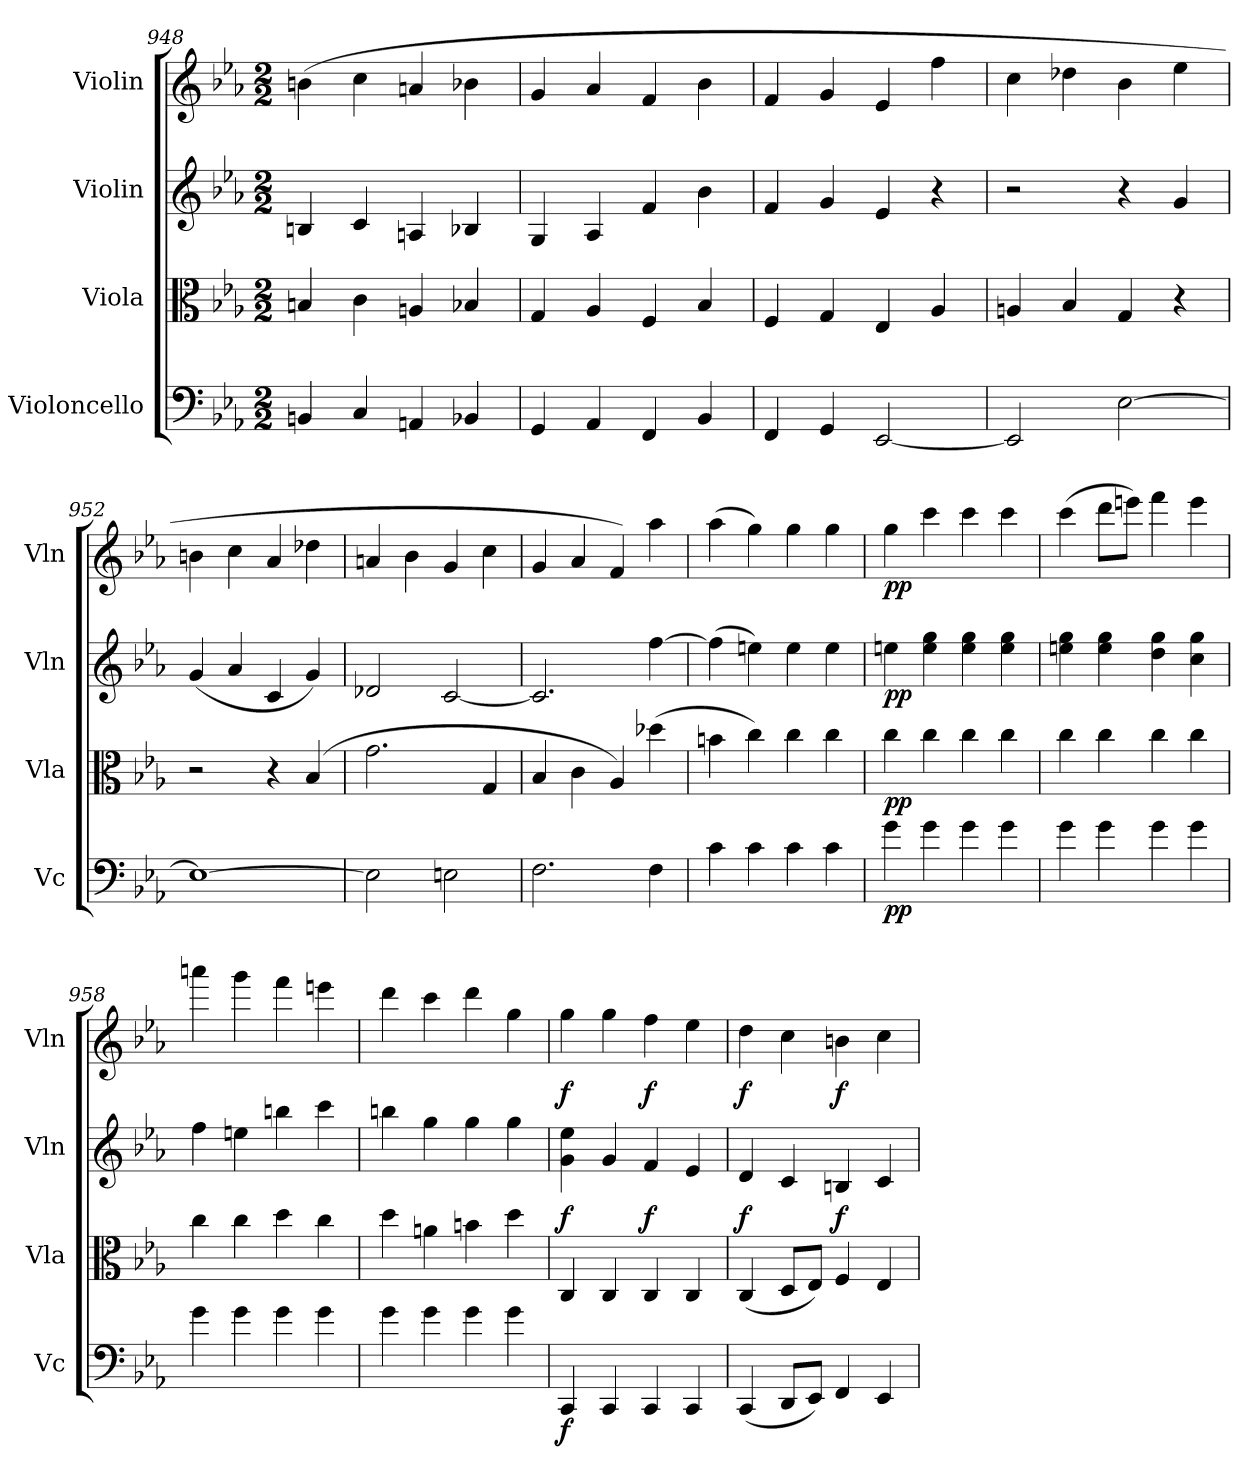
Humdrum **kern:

**kern	**dynam	**kern	**dynam	**kern	**dynam	**kern	**dynam
*part4	*part4	*part3	*part3	*part2	*part2	*part1	*part1
*staff4	*staff4	*staff3	*staff3	*staff2	*staff2	*staff1	*staff1
*I"Violoncello	*	*I"Viola	*	*I"Violin	*	*I"Violin	*
*I'Vc	*	*I'Vla	*	*I'Vln	*	*I'Vln	*
*clefF4	*	*clefC3	*	*clefG2	*	*clefG2	*
*k[b-e-a-]	*	*k[b-e-a-]	*	*k[b-e-a-]	*	*k[b-e-a-]	*
*E-:	*	*E-:	*	*E-:	*	*E-:	*
*M2/2	*	*M2/2	*	*M2/2	*	*M2/2	*
=948	=948	=948	=948	=948	=948	=948	=948
4BBn	.	4Bn	.	4Bn	.	(4bn	.
4C	.	4c	.	4c	.	4cc	.
4AAn	.	4An	.	4An	.	4an	.
4BB-X	.	4B-X	.	4B-X	.	4b-X	.
=949	=949	=949	=949	=949	=949	=949	=949
4GG	.	4G	.	4G	.	4g	.
4AA-	.	4A-	.	4A-	.	4a-	.
4FF	.	4F	.	4f	.	4f	.
4BB-	.	4B-	.	4b-	.	4b-	.
=950	=950	=950	=950	=950	=950	=950	=950
4FF	.	4F	.	4f	.	4f	.
4GG	.	4G	.	4g	.	4g	.
[2EE-	.	4E-	.	4e-	.	4e-	.
.	.	4A-	.	4r	.	4ff	.
=951	=951	=951	=951	=951	=951	=951	=951
2EE-]	.	4An	.	2r	.	4cc	.
.	.	4B-	.	.	.	4dd-X	.
[2E-	.	4G	.	4r	.	4b-	.
.	.	4r	.	4g	.	4ee-	.
=952	=952	=952	=952	=952	=952	=952	=952
1E-_	.	2r	.	(4g	.	4bn	.
.	.	.	.	4a-	.	4cc	.
.	.	4r	.	4c	.	4a-	.
.	.	(4B-	.	4g)	.	4dd-X	.
=953	=953	=953	=953	=953	=953	=953	=953
2E-]	.	2.g	.	2d-X	.	4an	.
.	.	.	.	.	.	4b-	.
2En	.	.	.	[2c	.	4g	.
.	.	4G	.	.	.	4cc	.
=954	=954	=954	=954	=954	=954	=954	=954
2.F	.	4B-	.	2.c]	.	4g	.
.	.	4c	.	.	.	4a-	.
.	.	4A-)	.	.	.	4f)	.
4F	.	(4dd-X	.	[4ff	.	4aa-	.
=955	=955	=955	=955	=955	=955	=955	=955
4c	.	4bn	.	(4ff]	.	(4aa-	.
4c	.	4cc)	.	4een)	.	4gg)	.
4c	.	4cc	.	4ee	.	4gg	.
4c	.	4cc	.	4ee	.	4gg	.
=956	=956	=956	=956	=956	=956	=956	=956
4g	pp	4cc	pp	4een	pp	4gg	pp
4g	.	4cc	.	4ee 4gg	.	4ccc	.
4g	.	4cc	.	4ee 4gg	.	4ccc	.
4g	.	4cc	.	4ee 4gg	.	4ccc	.
=957	=957	=957	=957	=957	=957	=957	=957
4g	.	4cc	.	4een 4gg	.	(4ccc	.
4g	.	4cc	.	4ee 4gg	.	8ddd\L	.
.	.	.	.	.	.	8eeen\J)	.
4g	.	4cc	.	4dd 4gg	.	4fff	.
4g	.	4cc	.	4cc 4gg	.	4eee	.
=958	=958	=958	=958	=958	=958	=958	=958
4g	.	4cc	.	4ff	.	4aaan	.
4g	.	4cc	.	4een	.	4ggg	.
4g	.	4dd	.	4bbn	.	4fff	.
4g	.	4cc	.	4ccc	.	4eeen	.
=959	=959	=959	=959	=959	=959	=959	=959
4g	.	4dd	.	4bbn	.	4ddd	.
4g	.	4an	.	4gg	.	4ccc	.
4g	.	4bn	.	4gg	.	4ddd	.
4g	.	4dd	.	4gg	.	4gg	.
=960	=960	=960	=960	=960	=960	=960	=960
4CC	f	4C	.	4g 4ee-	f	4gg	f
4CC	.	4C	.	4g	.	4gg	.
4CC	.	4C	.	4f	f	4ff	f
4CC	.	4C	.	4e-	.	4ee-	.
=961	=961	=961	=961	=961	=961	=961	=961
(4CC	.	(4C	.	4d	f	4dd	f
8DD/L	.	8D/L	.	4c	.	4cc	.
8EE-/J)	.	8E-/J)	.	.	.	.	.
4FF	.	4F	.	4Bn	f	4bn	f
4EE-	.	4E-	.	4c	.	4cc	.
=	=	=	=	=	=	=	=
*-	*-	*-	*-	*-	*-	*-	*-
